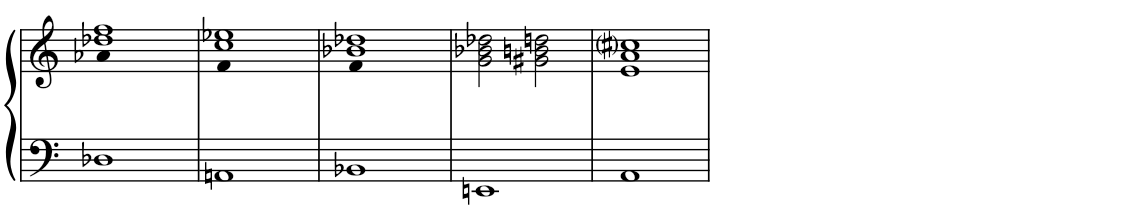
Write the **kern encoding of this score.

**kern	**kern
*part1	*part1
*staff2	*staff1
*I"Piano	*
*I'Pno.	*
!!LO:PB:g=z
*clefF4	*clefG2
*k[]	*k[]
*M4/4	*M4/4
*met(c)	*met(c)
=39	=39
*	*^
1D-X	1dd-X 1ff	4a-X
.	.	2.ryy
=40	=40	=40
1AAn	1cc 1ee-X	4f
.	.	2.ryy
=41	=41	=41
1BB-X	1b-X 1dd-X	4f
.	.	2.ryy
=42	=42	=42
1EEn	2g\ 2b-X\ 2dd-X\	1ryy
.	2g#X\ 2bn\ 2ddn\	.
*	*v	*v
=43	=43
1AA	1e 1a 1cc#i
=	=
*-	*-
